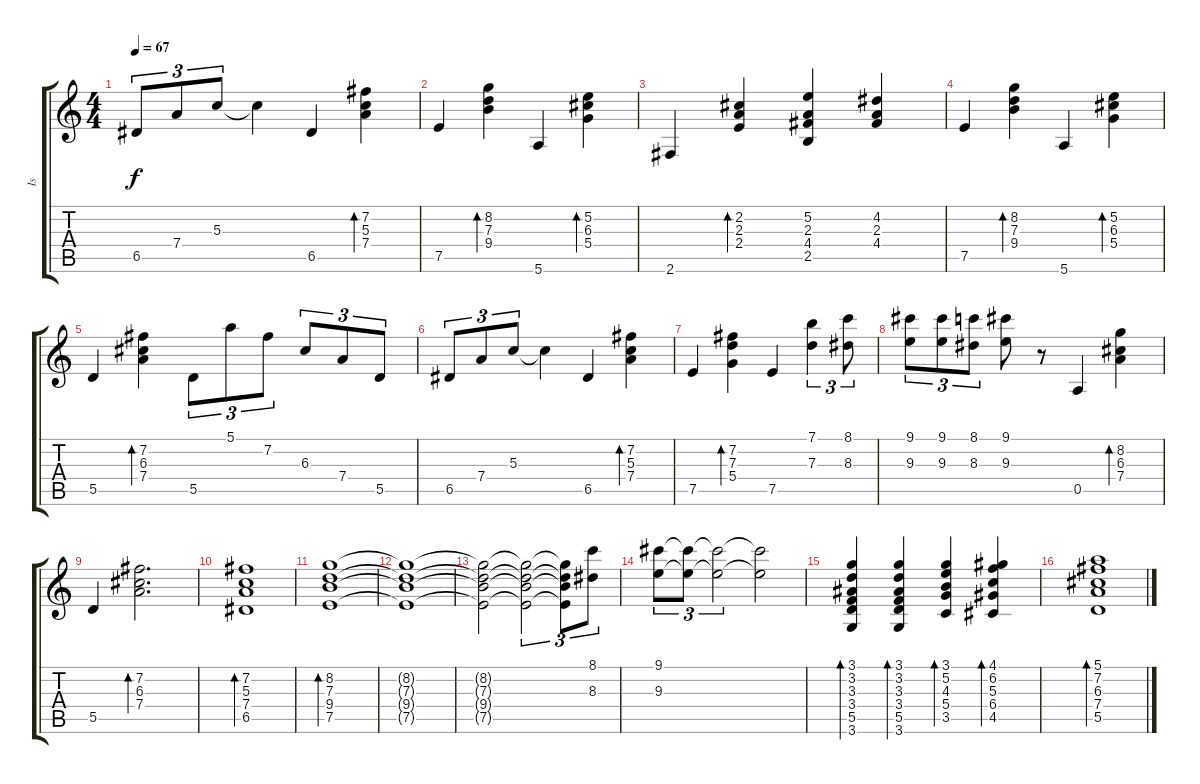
\track ("Is" "Is") {instrument acousticguitarsteel}
\staff {score tabs}
\tuning (E4 B3 G3 D3 A2 E2) {hide}
\ts (4 4)
\tempo 67
\clef g2
\ks c
6.5.8{tu (3 2) dy f} 7.4.8{tu (3 2)} 5.3.8{tu (3 2)} 5.3{t}.4 6.5.4 (7.2 5.3 7.4).4{bd 240} |
7.5.4 (8.2 7.3 9.4).4{bd 240} 5.6.4 (5.2 6.3 5.4).4{bd 240} |
2.6.4 (2.2 2.3 2.4).4{bd 240} (5.2 2.3 4.4 2.5).4 (4.2 2.3 4.4).4 |
7.5.4 (8.2 7.3 9.4).4{bd 240} 5.6.4 (5.2 6.3 5.4).4{bd 240} |
5.5.4 (7.2 6.3 7.4).4{bd 240} 5.5.8{tu (3 2)} 5.1.8{tu (3 2)} 7.2.8{tu (3 2)} 6.3.8{tu (3 2)} 7.4.8{tu (3 2)} 5.5.8{tu (3 2)} |
6.5.8{tu (3 2)} 7.4.8{tu (3 2)} 5.3.8{tu (3 2)} 5.3{t}.4 6.5.4 (7.2 5.3 7.4).4{bd 240} |
7.5.4 (7.2 7.3 5.4).4{bd 240} 7.5.4 (7.1 7.3).4{tu (3 2)} (8.1 8.3).8{tu (3 2)} |
(9.1 9.3).8{tu (3 2)} (9.1 9.3).8{tu (3 2)} (8.1 8.3).8{tu (3 2)} (9.1 9.3).8 r.8 0.5.4 (8.2 6.3 7.4).4{bd 240} |
5.5.4 (7.2 6.3 7.4).2{d bd 240} |
(7.2 5.3 7.4 6.5).1{bd 240} |
(8.2 7.3 9.4 7.5).1{bd 240} |
(8.2{t} 7.3{t} 9.4{t} 7.5{t}).1 |
(8.2{t} 7.3{t} 9.4{t} 7.5{t}).2 (8.2{t} 7.3{t} 9.4{t} 7.5{t}).2{tu (3 2)} (8.2{t} 7.3{t} 9.4{t} 7.5{t}).8{tu (3 2)} (8.1 8.3).8{tu (3 2)} |
(9.1 9.3).8{tu (3 2)} (9.1{t} 9.3{t}).8{tu (3 2)} (9.1{t} 9.3{t}).2{tu (3 2)} (9.1{t} 9.3{t}).2 |
(3.1 3.2 3.3 3.4 5.5 3.6).4{bd 60} (3.1 3.2 3.3 3.4 5.5 3.6).4{bd 60} (3.1 5.2 4.3 5.4 3.5).4{bd 120} (4.1 6.2 5.3 6.4 4.5).4{bd 120} |
(5.1 7.2 6.3 7.4 5.5).1{bd 120}
